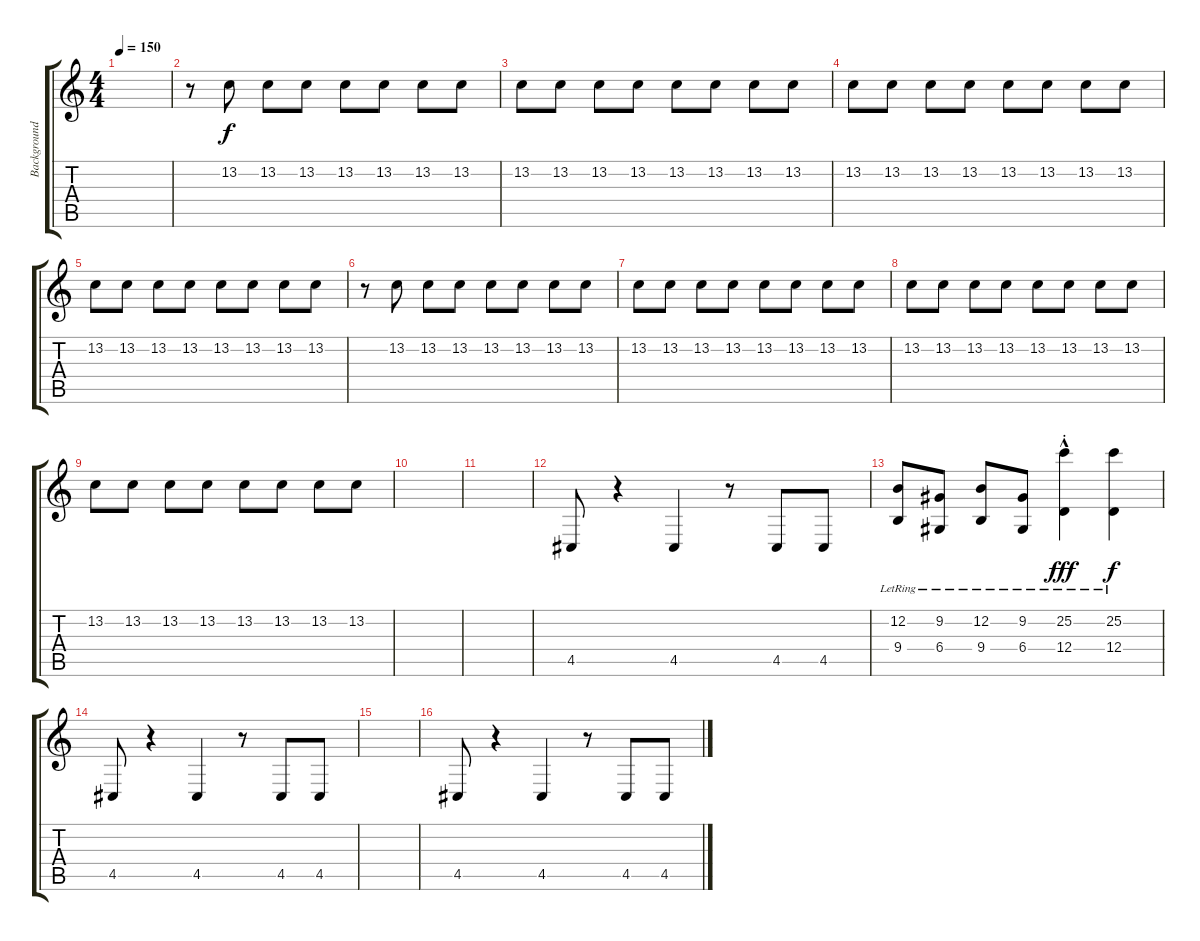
\track ("Background effects 2" "Background") {instrument agogo}
\staff {score tabs}
\tuning (A4 B3 G3 D3 A2 E2) {hide}
\ts (4 4)
\tempo 150
\clef g2
\ks c
|
r.8{volume 8} 13.2.8 13.2.8 13.2.8 13.2.8 13.2.8 13.2.8 13.2.8 |
13.2.8 13.2.8 13.2.8 13.2.8 13.2.8 13.2.8 13.2.8 13.2.8 |
13.2.8 13.2.8 13.2.8 13.2.8 13.2.8 13.2.8 13.2.8 13.2.8 |
13.2.8 13.2.8 13.2.8 13.2.8 13.2.8 13.2.8 13.2.8 13.2.8 |
r.8 13.2.8 13.2.8 13.2.8 13.2.8 13.2.8 13.2.8 13.2.8 |
13.2.8 13.2.8 13.2.8 13.2.8 13.2.8 13.2.8 13.2.8 13.2.8 |
13.2.8 13.2.8 13.2.8 13.2.8 13.2.8 13.2.8 13.2.8 13.2.8 |
13.2.8 13.2.8 13.2.8 13.2.8 13.2.8 13.2.8 13.2.8 13.2.8 |
|
|
4.5.8{volume 6 instrument agogo} r.4 4.5.4 r.8 4.5.8 4.5.8 |
(12.2{lr} 9.4{lr}).8 (9.2{lr} 6.4{lr}).8 (12.2{lr} 9.4{lr}).8 (9.2{lr} 6.4{lr}).8 (25.2{hac lr} 12.4{hac st lr}).4{dy fff} (25.2{lr} 12.4{lr}).4{dy f} |
4.5.8 r.4 4.5.4 r.8 4.5.8 4.5.8 |
|
4.5.8{volume 6} r.4 4.5.4 r.8 4.5.8 4.5.8
